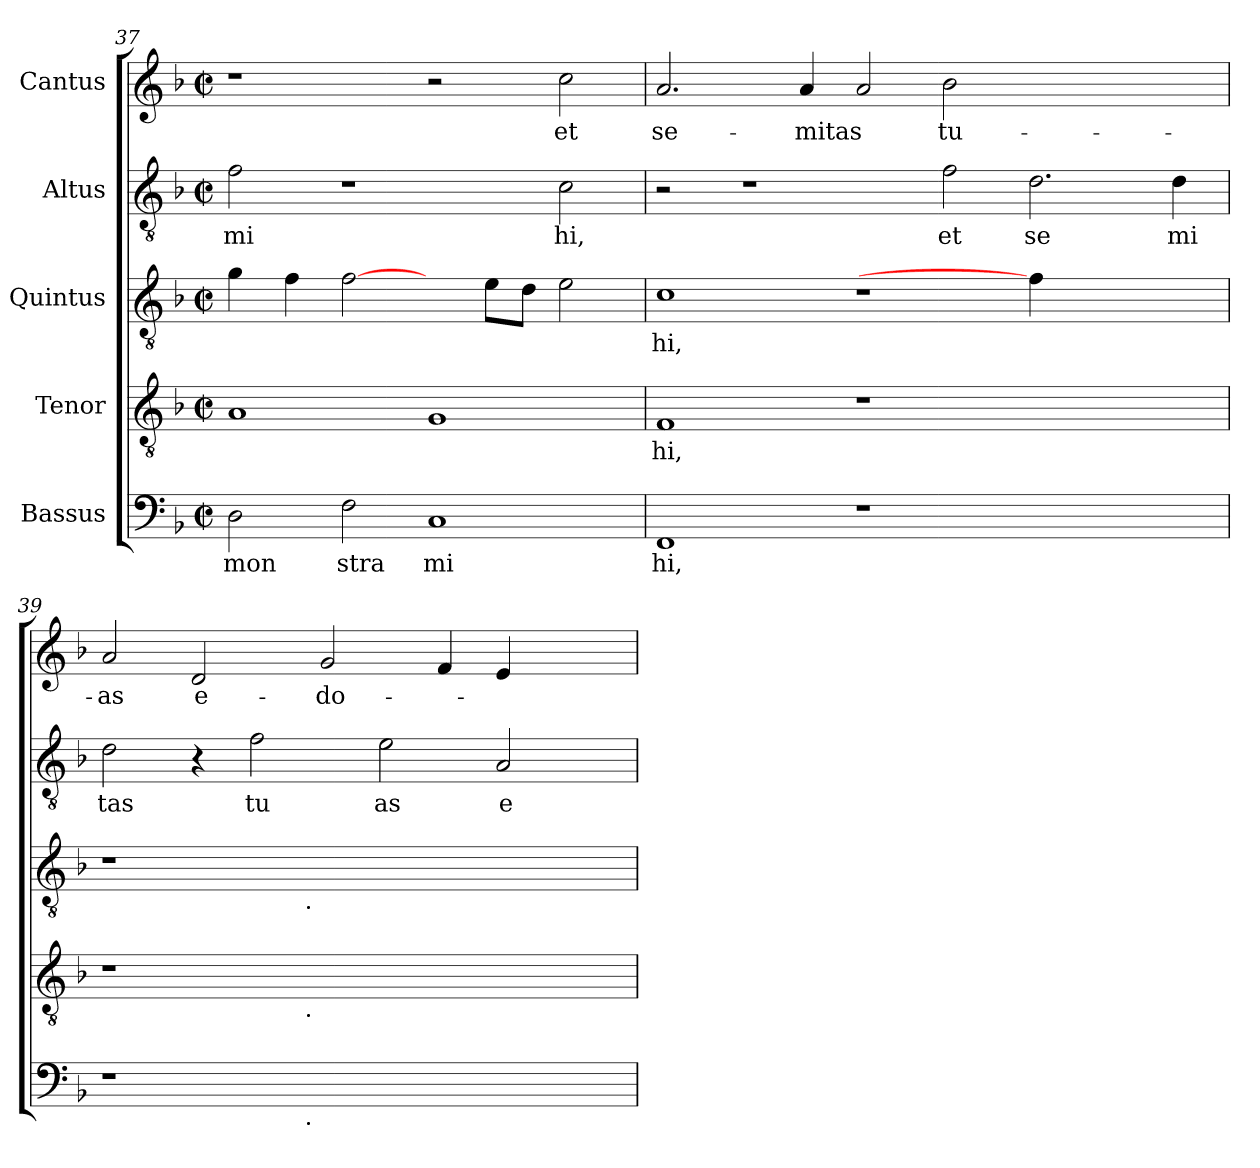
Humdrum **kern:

**kern	**text	**kern	**text	**kern	**text	**kern	**text	**kern	**text
*part5	*part5	*part4	*part4	*part3	*part3	*part2	*part2	*part1	*part1
*staff5	*staff5	*staff4	*staff4	*staff3	*staff3	*staff2	*staff2	*staff1	*staff1
*I"Bassus	*	*I"Tenor	*	*I"Quintus	*	*I"Altus	*	*I"Cantus	*
*clefF4	*	*clefGv2	*	*clefGv2	*	*clefGv2	*	*clefG2	*
*k[b-]	*	*k[b-]	*	*k[b-]	*	*k[b-]	*	*k[b-]	*
*F:	*	*F:	*	*F:	*	*F:	*	*F:	*
*M2/2	*	*M2/2	*	*M2/2	*	*M2/2	*	*M2/2	*
*met(c|)	*	*met(c|)	*	*met(c|)	*	*met(c|)	*	*met(c|)	*
=37	=37	=37	=37	=37	=37	=37	=37	=37	=37
!	!LO:LY:b:cj	!	!	!	!	!	!LO:LY:b:cj	!	!
2D\	mon	1A	.	4g\	.	2f\	mi	1r	.
.	.	.	.	4f\	.	.	.	.	.
!	!LO:LY:b:cj	!	!	!	!	!	!	!	!
2F\	stra	.	.	[2f\	.	1r	.	.	.
!	!LO:LY:b:cj	!	!	!	!	!	!	!	!
1C	mi	1G	.	4ryy	.	.	.	2r	.
.	.	.	.	8e\L	.	.	.	.	.
.	.	.	.	8d\J	.	.	.	.	.
!	!	!	!	!	!	!	!LO:LY:b:cj	!	!LO:LY:b:cj
.	.	.	.	2e\	.	2c\	hi,	2cc\	et
=38	=38	=38	=38	=38	=38	=38	=38	=38	=38
!	!LO:LY:b:cj	!	!LO:LY:b:cj	!	!LO:LY:b:cj	!	!	!	!LO:LY:b:cj
1FF	hi,	1F	-hi,	1c	hi,	2r	.	2.a/	se-
.	.	.	.	.	.	1r	.	.	.
!	!	!	!	!	!	!	!	!	!LO:LY:b
.	.	.	.	.	.	.	.	4a/	-mitas
1r	.	1r	.	1r	.	.	.	2a/	.
!	!	!	!	!	!	!	!LO:LY:b:cj	!	!LO:LY:b:cj
.	.	.	.	.	.	2f\	et	2b-\	tu-
!	!	!	!	!	!	!	!LO:LY:b:cj	!	!
1ryy	.	1ryy	.	4f\]	.	2.d\	se	1ryy	.
.	.	.	.	2.ryy	.	.	.	.	.
!	!	!	!	!	!	!	!LO:LY:b:cj	!	!
.	.	.	.	.	.	4d\	mi	.	.
=39	=39	=39	=39	=39	=39	=39	=39	=39	=39
!	!	!	!	!	!	!	!LO:LY:b:cj	!	!LO:LY:b:cj
*^	*	*^	*	*^	*	*	*	*	*
1r	2ryy	.	1r	2ryy	.	1r	2ryy	.	2d\	tas	2a/	-as
!	!	!	!	!	!	!	!	!	!	!	!	!LO:LY:b:cj
.	4...ryy	.	.	4...ryy	.	.	4...ryy	.	4r	.	2d/	e-
!	!	!	!	!	!	!	!	!	!	!LO:LY:b:cj	!	!
.	.	.	.	.	.	.	.	.	2f\	tu	.	.
!	!	!	!	!	!	!	!LO:TX:b:t=.	!	!	!	!	!
!	!	!	!	!LO:TX:b:t=.	!	!	!	!	!	!	!	!
!	!LO:TX:b:t=.	!	!	!	!	!	!	!	!	!	!	!
.	1ryy	.	.	1ryy	.	.	1ryy	.	.	.	.	.
!	!	!	!	!	!	!	!	!	!	!	!	!LO:LY:b:cj
1ryy	.	.	1ryy	.	.	1ryy	.	.	.	.	2g/	-do-
!	!	!	!	!	!	!	!	!	!	!LO:LY:b:cj	!	!
.	.	.	.	.	.	.	.	.	2e\	as	.	.
.	.	.	.	.	.	.	.	.	.	.	4f/	.
!	!	!	!	!	!	!	!	!	!	!LO:LY:b:cj	!	!
.	.	.	.	.	.	.	.	.	2A/	e	4e/	.
.	4ryy	.	.	4ryy	.	.	4ryy	.	.	.	.	.
4ryy	.	.	4ryy	.	.	4ryy	.	.	.	.	4ryy	.
.	32ryy	.	.	32ryy	.	.	32ryy	.	.	.	.	.
*v	*v	*	*	*	*	*v	*v	*	*	*	*	*
*	*	*v	*v	*	*	*	*	*	*	*
=	=	=	=	=	=	=	=	=	=
*-	*-	*-	*-	*-	*-	*-	*-	*-	*-
